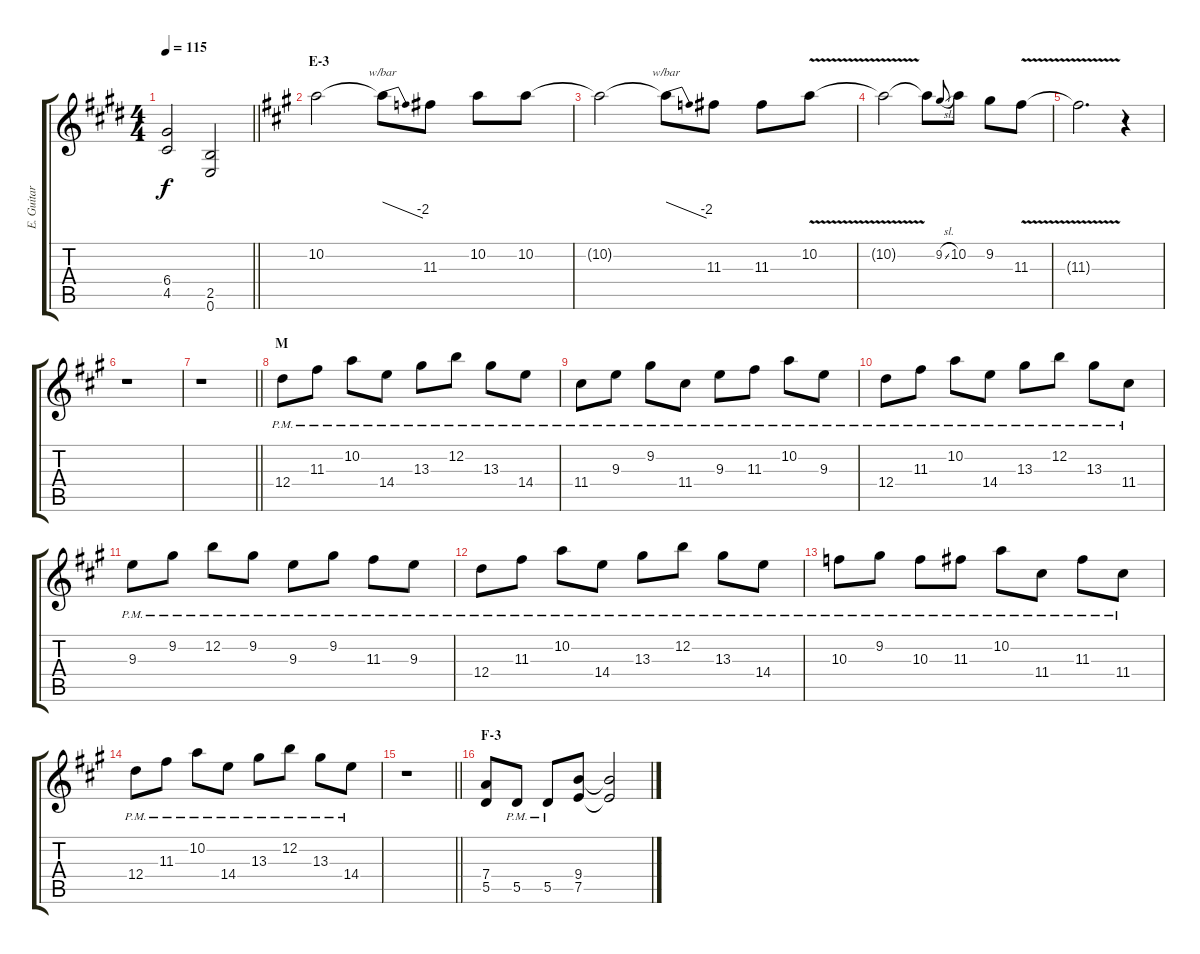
\track ("E. Guitar II" "E. Guitar ") {instrument overdrivenguitar}
\staff {score tabs}
\tuning (E4 B3 G3 D3 A2 E2) {hide}
\ts (4 4)
\tempo 115
\clef g2
\barLineRight lightlight
\ks e
(6.4 4.5).2{dy f} (2.5 0.6).2 |
\section ("" "E-3")
\ks a
10.2.2 10.2{t}.8{tbe (dive default 0 0 60 -8)} 11.3.8 10.2.8 10.2.8 |
10.2{t}.2 10.2{t}.8{tbe (dive default 0 0 60 -8)} 11.3.8 11.3.8 10.2{v}.8 |
10.2{t}.2 10.2{t}.8 9.2{sl}.8{gr onbeat} 10.2.8 9.2.8 11.3{v}.8 |
11.3{t}.2{d} r.4 |
r.1 |
\barLineRight lightlight
r.1 |
\section ("" "M")
12.4{pm}.8 11.3{pm}.8 10.2{pm}.8 14.4{pm}.8 13.3{pm}.8 12.2{pm}.8 13.3{pm}.8 14.4{pm}.8 |
11.4{pm}.8 9.3{pm}.8 9.2{pm}.8 11.4{pm}.8 9.3{pm}.8 11.3{pm}.8 10.2{pm}.8 9.3{pm}.8 |
12.4{pm}.8 11.3{pm}.8 10.2{pm}.8 14.4{pm}.8 13.3{pm}.8 12.2{pm}.8 13.3{pm}.8 11.4{pm}.8 |
9.3{pm}.8 9.2{pm}.8 12.2{pm}.8 9.2{pm}.8 9.3{pm}.8 9.2{pm}.8 11.3{pm}.8 9.3{pm}.8 |
12.4{pm}.8 11.3{pm}.8 10.2{pm}.8 14.4{pm}.8 13.3{pm}.8 12.2{pm}.8 13.3{pm}.8 14.4{pm}.8 |
10.3{pm}.8 9.2{pm}.8 10.3{pm}.8 11.3{pm}.8 10.2{pm}.8 11.4{pm}.8 11.3{pm}.8 11.4{pm}.8 |
12.4{pm}.8 11.3{pm}.8 10.2{pm}.8 14.4{pm}.8 13.3{pm}.8 12.2{pm}.8 13.3{pm}.8 14.4{pm}.8 |
\barLineRight lightlight
r.1 |
\section ("" "F-3")
(7.4 5.5).8 5.5{pm}.8 5.5{pm}.8 (9.4 7.5).8 (9.4{t} 7.5{t}).2
